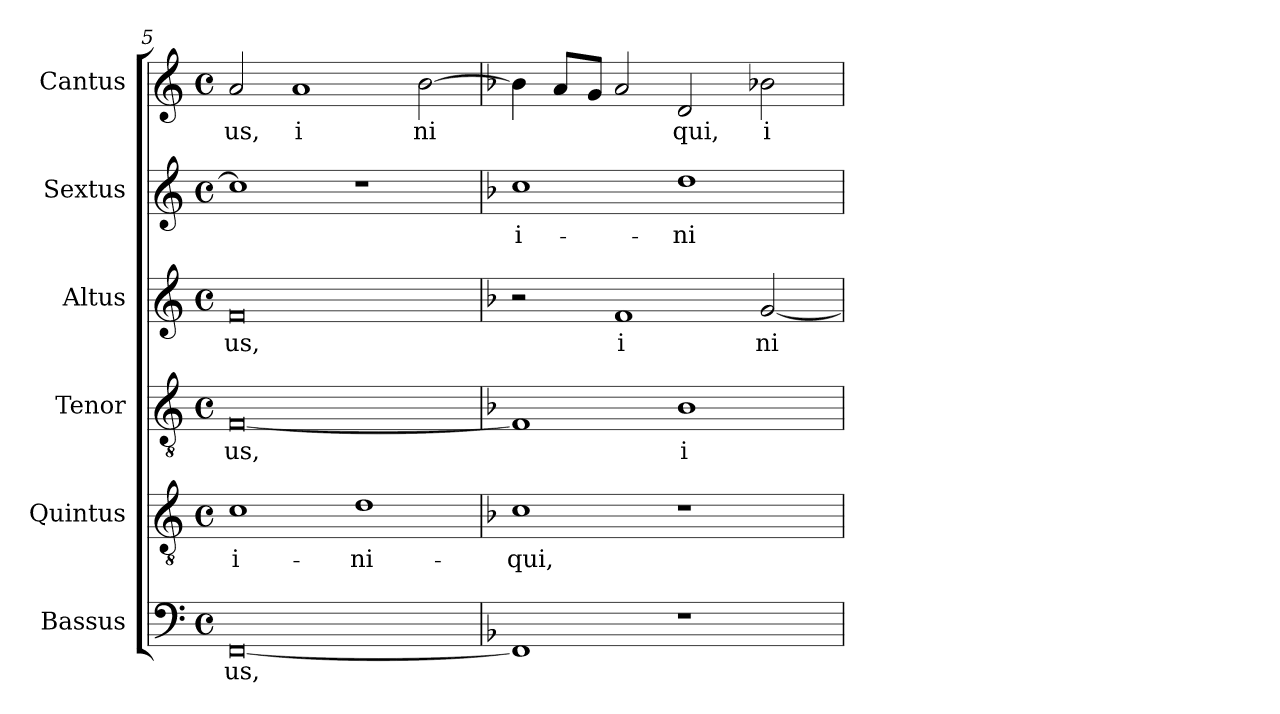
**kern	**text	**kern	**text	**kern	**text	**kern	**text	**kern	**text	**kern	**text
*part6	*part6	*part5	*part5	*part4	*part4	*part3	*part3	*part2	*part2	*part1	*part1
*staff6	*staff6	*staff5	*staff5	*staff4	*staff4	*staff3	*staff3	*staff2	*staff2	*staff1	*staff1
*I"Bassus	*	*I"Quintus	*	*I"Tenor	*	*I"Altus	*	*I"Sextus	*	*I"Cantus	*
*clefF4	*	*clefGv2	*	*clefGv2	*	*clefG2	*	*clefG2	*	*clefG2	*
*M4/4	*	*M4/4	*	*M4/4	*	*M4/4	*	*M4/4	*	*M4/4	*
*met(c)	*	*met(c)	*	*met(c)	*	*met(c)	*	*met(c)	*	*met(c)	*
=5	=5	=5	=5	=5	=5	=5	=5	=5	=5	=5	=5
!	!LO:LY:b:cj	!	!LO:LY:b:cj	!	!LO:LY:b:cj	!	!LO:LY:b:cj	!	!	!	!LO:LY:b:cj
[>0FF	us,	1c	i-	[>0F	us,	0f	-us,	1cc]	.	2a/	us,
!	!	!	!	!	!	!	!	!	!	!	!LO:LY:b:cj
.	.	.	.	.	.	.	.	.	.	1a	i
!	!	!	!LO:LY:b:cj	!	!	!	!	!	!	!	!
.	.	1d	-ni-	.	.	.	.	1r	.	.	.
!	!	!	!	!	!	!	!	!	!	!	!LO:LY:b:cj
.	.	.	.	.	.	.	.	.	.	[>2b\	ni
!!LO:LB:g=z
=6	=6	=6	=6	=6	=6	=6	=6	=6	=6	=6	=6
*k[b-]	*	*k[b-]	*	*k[b-]	*	*k[b-]	*	*k[b-]	*	*k[b-]	*
*F:	*	*F:	*	*F:	*	*F:	*	*F:	*	*F:	*
!	!	!	!LO:LY:b:cj	!	!	!	!	!	!LO:LY:b:cj	!	!
*	*	*	*	*	*	*	*	*	*	*^	*
1FF]	.	1c	-qui,	1F]	.	2r	.	1cc	i-	4b\]	4ryy	.
.	.	.	.	.	.	.	.	.	.	8a/L	32ryy	.
.	.	.	.	.	.	.	.	.	.	.	1ryy	.
.	.	.	.	.	.	.	.	.	.	8g/J	.	.
!	!	!	!	!	!	!	!LO:LY:b:cj	!	!	!	!	!
.	.	.	.	.	.	1f	i	.	.	2a/	.	.
!	!	!	!	!	!LO:LY:b:cj	!	!	!	!LO:LY:b:cj	!	!	!LO:LY:b:cj
1r	.	1r	.	1B-	i	.	.	1dd	-ni-	2d/	.	qui,
.	.	.	.	.	.	.	.	.	.	.	2ryy	.
!	!	!	!	!	!	!	!LO:LY:b:cj	!	!	!	!	!LO:LY:b:cj
.	.	.	.	.	.	[<2g/	ni	.	.	2b-\	.	i
.	.	.	.	.	.	.	.	.	.	.	8..ryy	.
*	*	*	*	*	*	*	*	*	*	*v	*v	*
=	=	=	=	=	=	=	=	=	=	=	=
*-	*-	*-	*-	*-	*-	*-	*-	*-	*-	*-	*-
